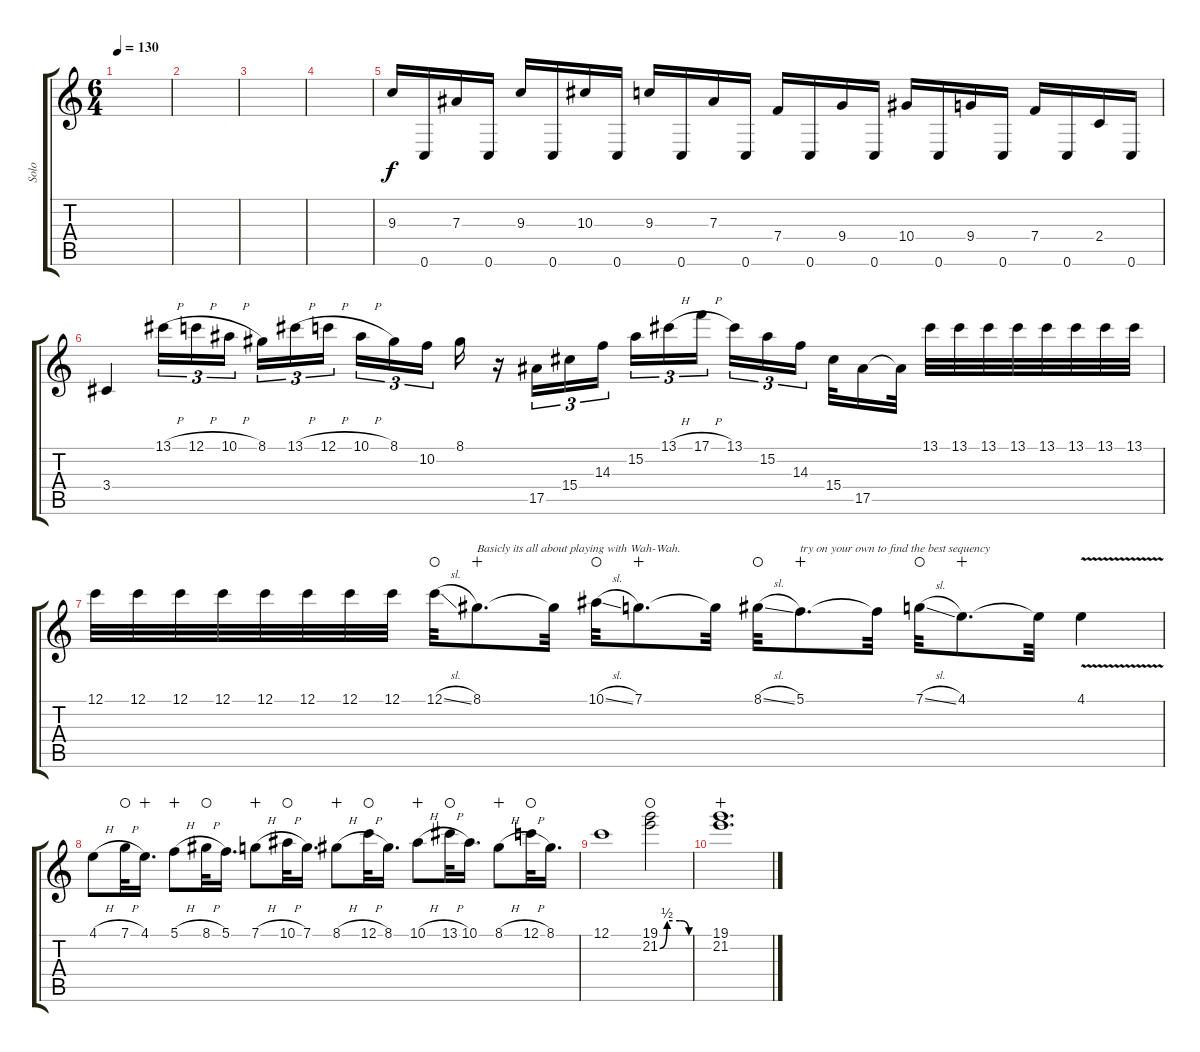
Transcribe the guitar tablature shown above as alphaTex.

\track ("Solo" "Solo") {instrument distortionguitar}
\staff {score tabs}
\tuning (C4 G3 Eb3 Bb2 F2 C2) {hide}
\ts (6 4)
\tempo 130
\clef g2
\ks c
|
|
|
|
9.3.16 0.6.16 7.3.16 0.6.16 9.3.16 0.6.16 10.3.16 0.6.16 9.3.16 0.6.16 7.3.16 0.6.16 7.4.16 0.6.16 9.4.16 0.6.16 10.4.16 0.6.16 9.4.16 0.6.16 7.4.16 0.6.16 2.4.16 0.6.16 |
3.4.4 13.1{h}.16{tu (3 2)} 12.1{h}.16{tu (3 2)} 10.1{h}.16{tu (3 2) beam splitsecondary} 8.1.16{tu (3 2)} 13.1{h}.16{tu (3 2)} 12.1{h}.16{tu (3 2) beam splitsecondary} 10.1{h}.16{tu (3 2)} 8.1.16{tu (3 2)} 10.2.16{tu (3 2) beam splitsecondary} 8.1.16 r.16 17.5.16{tu (3 2)} 15.4.16{tu (3 2)} 14.3.16{tu (3 2) beam splitsecondary} 15.2.16{tu (3 2)} 13.1{h}.16{tu (3 2)} 17.1{h}.16{tu (3 2) beam splitsecondary} 13.1.16{tu (3 2)} 15.2.16{tu (3 2)} 14.3.16{tu (3 2) beam splitsecondary} 15.4.32 17.5.16 17.5{t}.32 13.1.32 13.1.32 13.1.32 13.1.32 13.1.32 13.1.32 13.1.32 13.1.32 |
12.1.32 12.1.32 12.1.32 12.1.32 12.1.32 12.1.32 12.1.32 12.1.32 12.1{sl}.32{waho} 8.1.8{d txt "Basicly its all about playing with Wah-Wah." wahc} 8.1{t}.32 10.1{sl}.32{waho} 7.1.8{d wahc} 7.1{t}.32 8.1{sl}.32{waho} 5.1.8{d txt "try on your own to find the best sequency" wahc} 5.1{t}.32 7.1{sl}.32{waho} 4.1.8{d wahc} 4.1{t}.32 4.1{v}.4 |
4.1{h}.8 7.1{h}.32{waho} 4.1.16{d wahc} 5.1{h}.8{wahc} 8.1{h}.32{waho} 5.1.16{d} 7.1{h}.8{wahc} 10.1{h}.32{waho} 7.1.16{d} 8.1{h}.8{wahc} 12.1{h}.32{waho} 8.1.16{d} 10.1{h}.8{wahc} 13.1{h}.32{waho} 10.1.16{d} 8.1{h}.8{wahc} 12.1{h}.32{waho} 8.1.16{d} |
12.1.1 (19.1 21.2{be (custom 0 0 15 2 41 2 43 2 60 0)}).2{waho} |
(19.1 21.2).1{d wahc}
